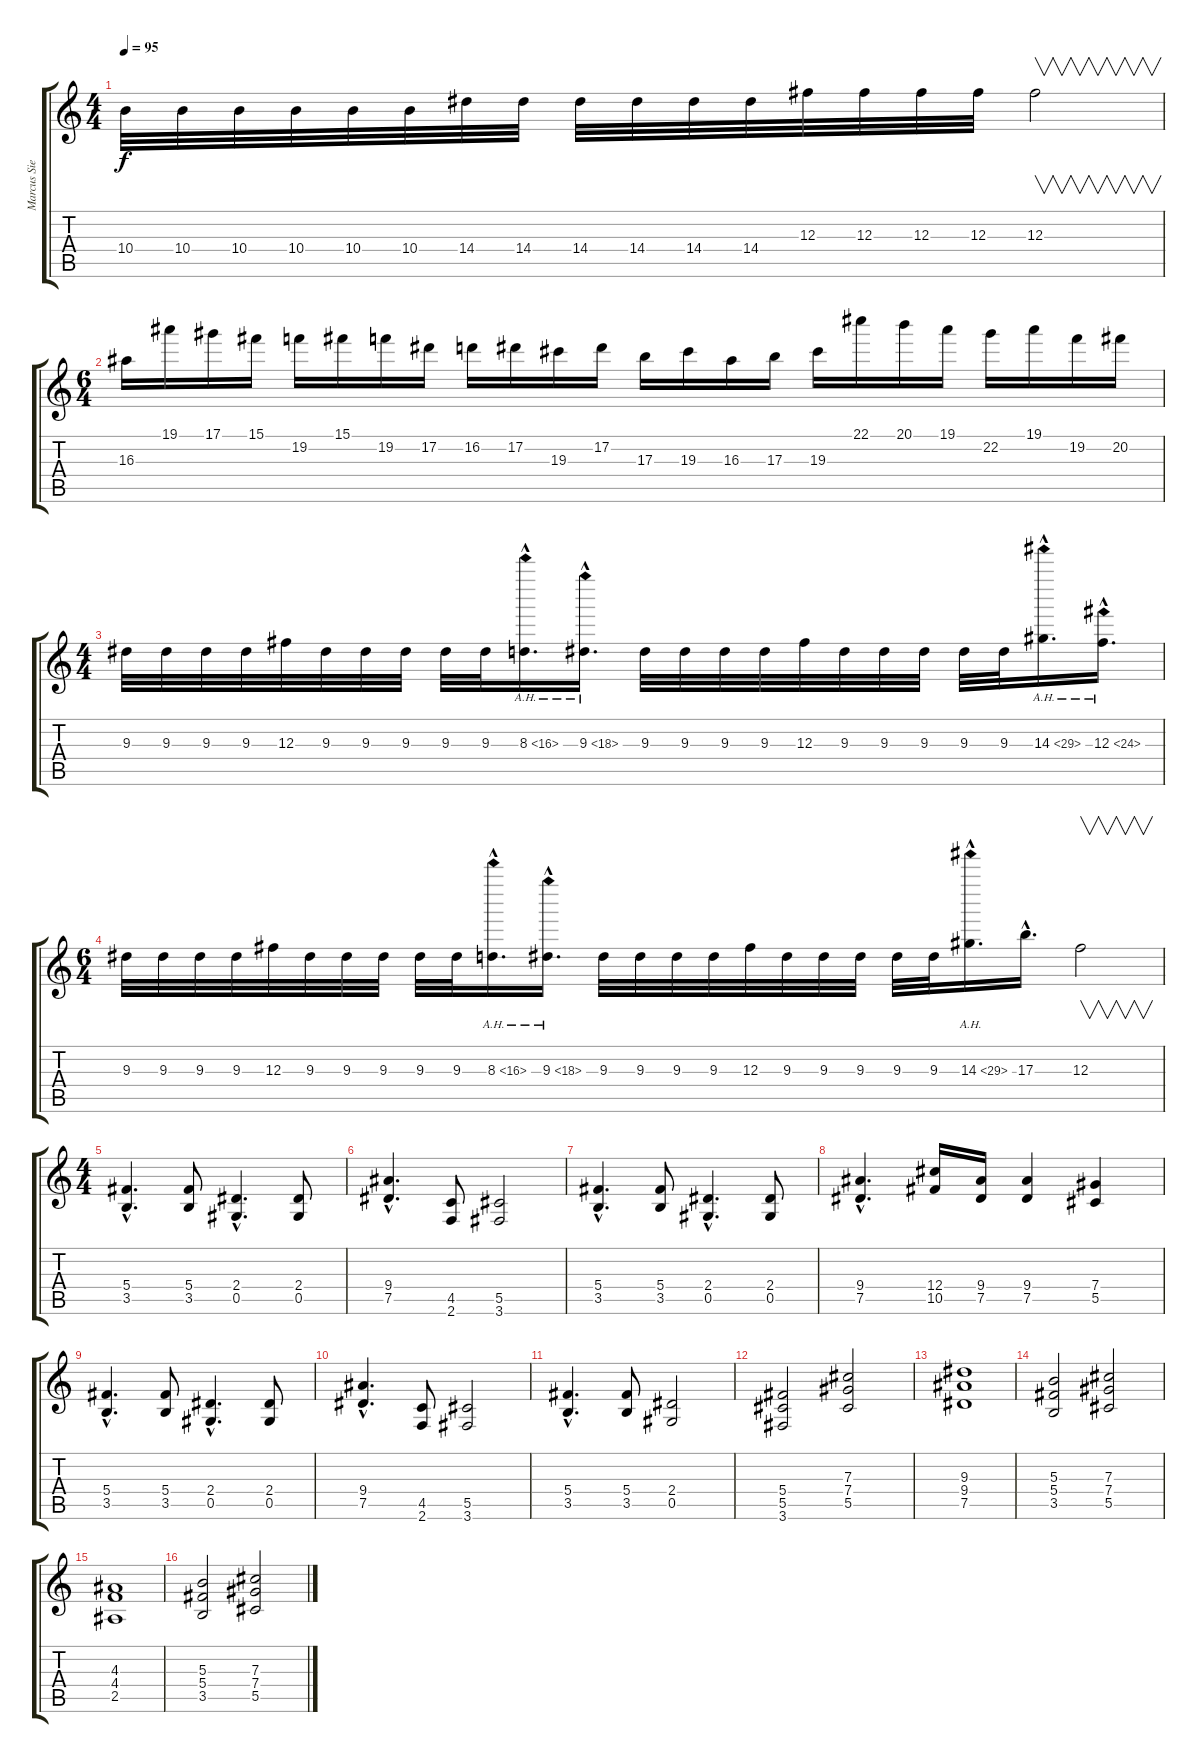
\track ("Marcus Siepen" "Marcus Sie") {instrument distortionguitar}
\staff {score tabs}
\tuning (Eb4 Bb3 Gb3 Db3 Ab2 Eb2) {hide}
\ts (4 4)
\tempo 95
\clef g2
\ks c
10.4.32{dy f} 10.4.32 10.4.32 10.4.32 10.4.32 10.4.32 14.4.32 14.4.32 14.4.32 14.4.32 14.4.32 14.4.32 12.3.32 12.3.32 12.3.32 12.3.32 12.3.2{v} |
\ts (6 4)
16.3.16 19.1.16 17.1.16 15.1.16 19.2.16 15.1.16 19.2.16 17.2.16 16.2.16 17.2.16 19.3.16 17.2.16 17.3.16 19.3.16 16.3.16 17.3.16 19.3.16 22.1.16 20.1.16 19.1.16 22.2.16 19.1.16 19.2.16 20.2.16 |
\ts (4 4)
9.3.32 9.3.32 9.3.32 9.3.32 12.3.32 9.3.32 9.3.32 9.3.32 9.3.32 9.3.32 8.3{ah 8 hac}.16{d} 9.3{ah 9 hac}.16{d} 9.3.32 9.3.32 9.3.32 9.3.32 12.3.32 9.3.32 9.3.32 9.3.32 9.3.32 9.3.32 14.3{ah 15 hac}.16{d} 12.3{ah 12 hac}.16{d} |
\ts (6 4)
9.3.32 9.3.32 9.3.32 9.3.32 12.3.32 9.3.32 9.3.32 9.3.32 9.3.32 9.3.32 8.3{ah 8 hac}.16{d} 9.3{ah 9 hac}.16{d} 9.3.32 9.3.32 9.3.32 9.3.32 12.3.32 9.3.32 9.3.32 9.3.32 9.3.32 9.3.32 14.3{ah 15 hac}.16{d} 17.3{hac}.16{d} 12.3.2{v} |
\ts (4 4)
(5.4{hac} 3.5{hac}).4{d instrument distortionguitar} (5.4 3.5).8 (2.4{hac} 0.5{hac}).4{d} (2.4 0.5).8 |
(9.4{hac} 7.5{hac}).4{d} (4.5 2.6).8 (5.5 3.6).2 |
(5.4{hac} 3.5{hac}).4{d} (5.4 3.5).8 (2.4{hac} 0.5{hac}).4{d} (2.4 0.5).8 |
(9.4{hac} 7.5{hac}).4{d} (12.4 10.5).16 (9.4 7.5).16 (9.4 7.5).4 (7.4 5.5).4 |
(5.4{hac} 3.5{hac}).4{d} (5.4 3.5).8 (2.4{hac} 0.5{hac}).4{d} (2.4 0.5).8 |
(9.4{hac} 7.5{hac}).4{d} (4.5 2.6).8 (5.5 3.6).2 |
(5.4{hac} 3.5{hac}).4{d} (5.4 3.5).8 (2.4 0.5).2 |
(5.4 5.5 3.6).2 (7.3 7.4 5.5).2 |
(9.3 9.4 7.5).1 |
(5.3 5.4 3.5).2 (7.3 7.4 5.5).2 |
(4.3 4.4 2.5).1 |
(5.3 5.4 3.5).2 (7.3 7.4 5.5).2
